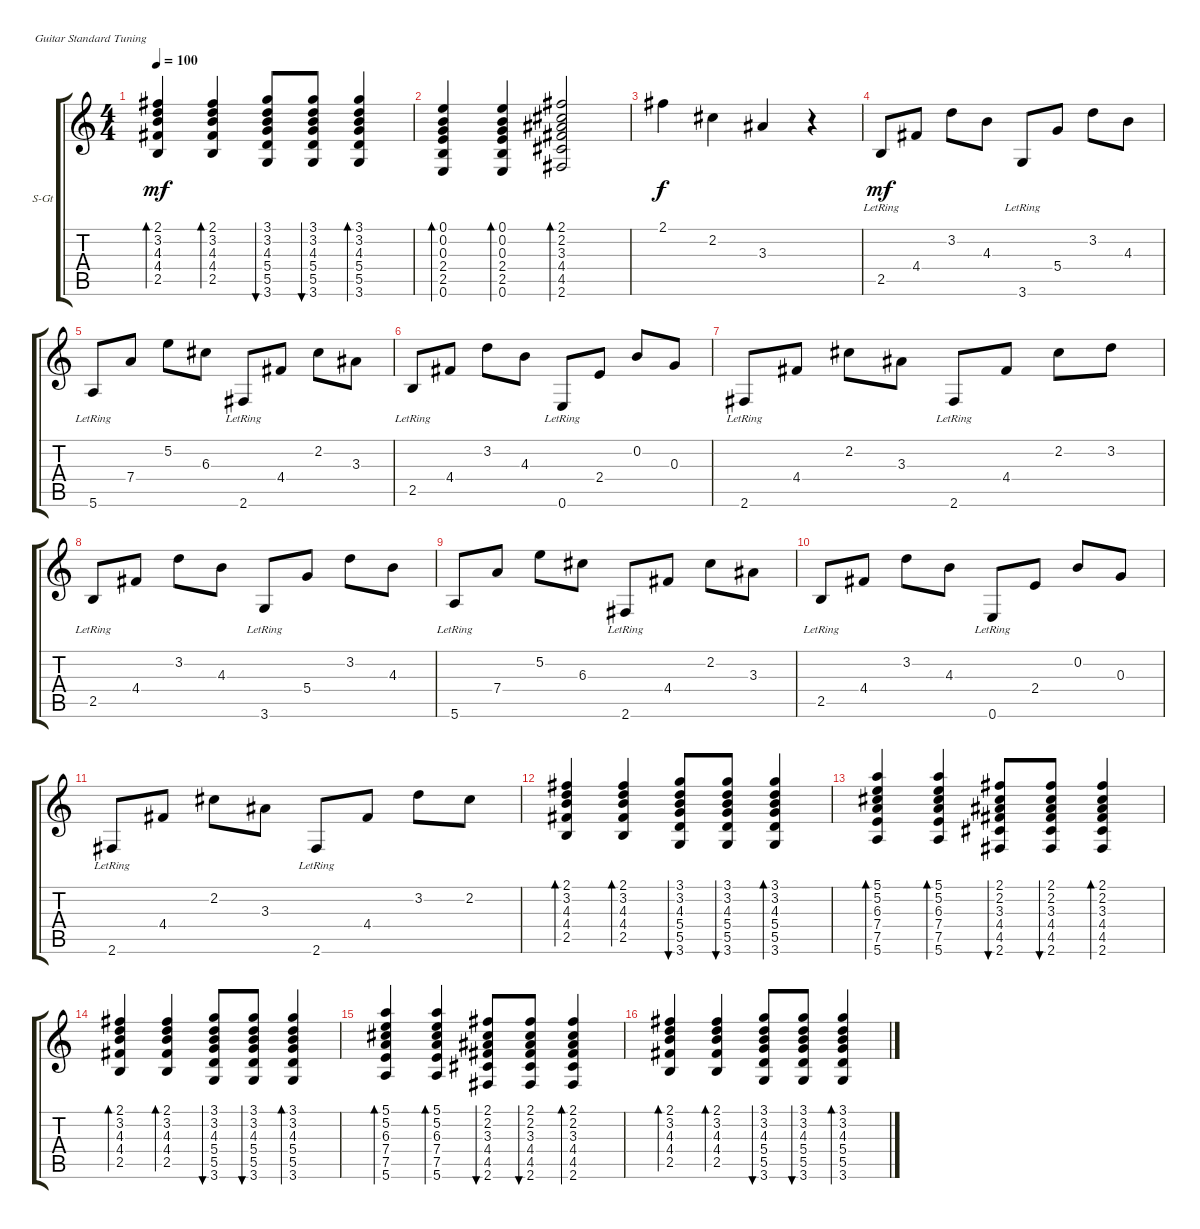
\defaultSystemsLayout 4
\bracketExtendMode groupsimilarinstruments
\firstSystemTrackNameOrientation horizontal
\otherSystemsTrackNameOrientation horizontal
\track ("Roman" "S-Gt") {instrument acousticguitarsteel}
\staff {score tabs}
\tuning (E4 B3 G3 D3 A2 E2)
\ts (4 4)
\tempo 100
\clef g2
\ks c
(2.5 4.4 4.3 3.2 2.1).4{bd 120 dy mf} (2.5 4.4 4.3 3.2 2.1).4{bd 120} (3.6 5.5 5.4 4.3 3.2 3.1).8{bu 119} (3.6 5.5 5.4 4.3 3.2 3.1).8{bu 60} (3.6 5.5 5.4 4.3 3.2 3.1).4{bd 60} |
(0.6 2.5 2.4 0.1 0.2 0.3).4{bd 120} (0.6 2.5 2.4 0.3 0.2 0.1).4{bd 120} (2.6 4.5 4.4 3.3 2.2 2.1).2{bd 237} |
2.1.4{dy f} 2.2.4 3.3.4 r.4 |
2.5{lr}.8{dy mf} 4.4.8 3.2.8 4.3.8 3.6{lr}.8 5.4.8 3.2.8 4.3.8 |
5.6{lr}.8 7.4.8 5.2.8 6.3.8 2.6{lr}.8 4.4.8 2.2.8 3.3.8 |
2.5{lr}.8 4.4.8 3.2.8 4.3.8 0.6{lr}.8 2.4.8 0.2.8 0.3.8 |
2.6{lr}.8 4.4.8 2.2.8 3.3.8 2.6{lr}.8 4.4.8 2.2.8 3.2.8 |
2.5{lr}.8 4.4.8 3.2.8 4.3.8 3.6{lr}.8 5.4.8 3.2.8 4.3.8 |
5.6{lr}.8 7.4.8 5.2.8 6.3.8 2.6{lr}.8 4.4.8 2.2.8 3.3.8 |
2.5{lr}.8 4.4.8 3.2.8 4.3.8 0.6{lr}.8 2.4.8 0.2.8 0.3.8 |
2.6{lr}.8 4.4.8 2.2.8 3.3.8 2.6{lr}.8 4.4.8 3.2.8 2.2.8 |
(2.5 4.4 4.3 3.2 2.1).4{bd 120} (2.5 4.4 4.3 3.2 2.1).4{bd 120} (3.6 5.5 5.4 4.3 3.2 3.1).8{bu 119} (3.6 5.5 5.4 4.3 3.2 3.1).8{bu 60} (3.6 5.5 5.4 4.3 3.2 3.1).4{bd 60} |
(5.6 7.5 7.4 6.3 5.2 5.1).4{bd 120} (5.6 7.5 7.4 6.3 5.1 5.2).4{bd 120} (2.6 4.5 4.4 3.3 2.2 2.1).8{bu 119} (2.6 4.5 4.4 3.3 2.2 2.1).8{bu 118} (2.6 4.5 4.4 3.3 2.2 2.1).4{bd 120} |
(2.5 4.4 4.3 3.2 2.1).4{bd 120} (2.5 4.4 4.3 3.2 2.1).4{bd 120} (3.6 5.5 5.4 4.3 3.2 3.1).8{bu 119} (3.6 5.5 5.4 4.3 3.2 3.1).8{bu 60} (3.6 5.5 5.4 4.3 3.2 3.1).4{bd 60} |
(5.6 7.5 7.4 6.3 5.2 5.1).4{bd 120} (5.6 7.5 7.4 6.3 5.1 5.2).4{bd 120} (2.6 4.5 4.4 3.3 2.2 2.1).8{bu 119} (2.6 4.5 4.4 3.3 2.2 2.1).8{bu 118} (2.6 4.5 4.4 3.3 2.2 2.1).4{bd 120} |
(2.5 4.4 4.3 3.2 2.1).4{bd 120} (2.5 4.4 4.3 3.2 2.1).4{bd 120} (3.6 5.5 5.4 4.3 3.2 3.1).8{bu 119} (3.6 5.5 5.4 4.3 3.2 3.1).8{bu 60} (3.6 5.5 5.4 4.3 3.2 3.1).4{bd 60}
